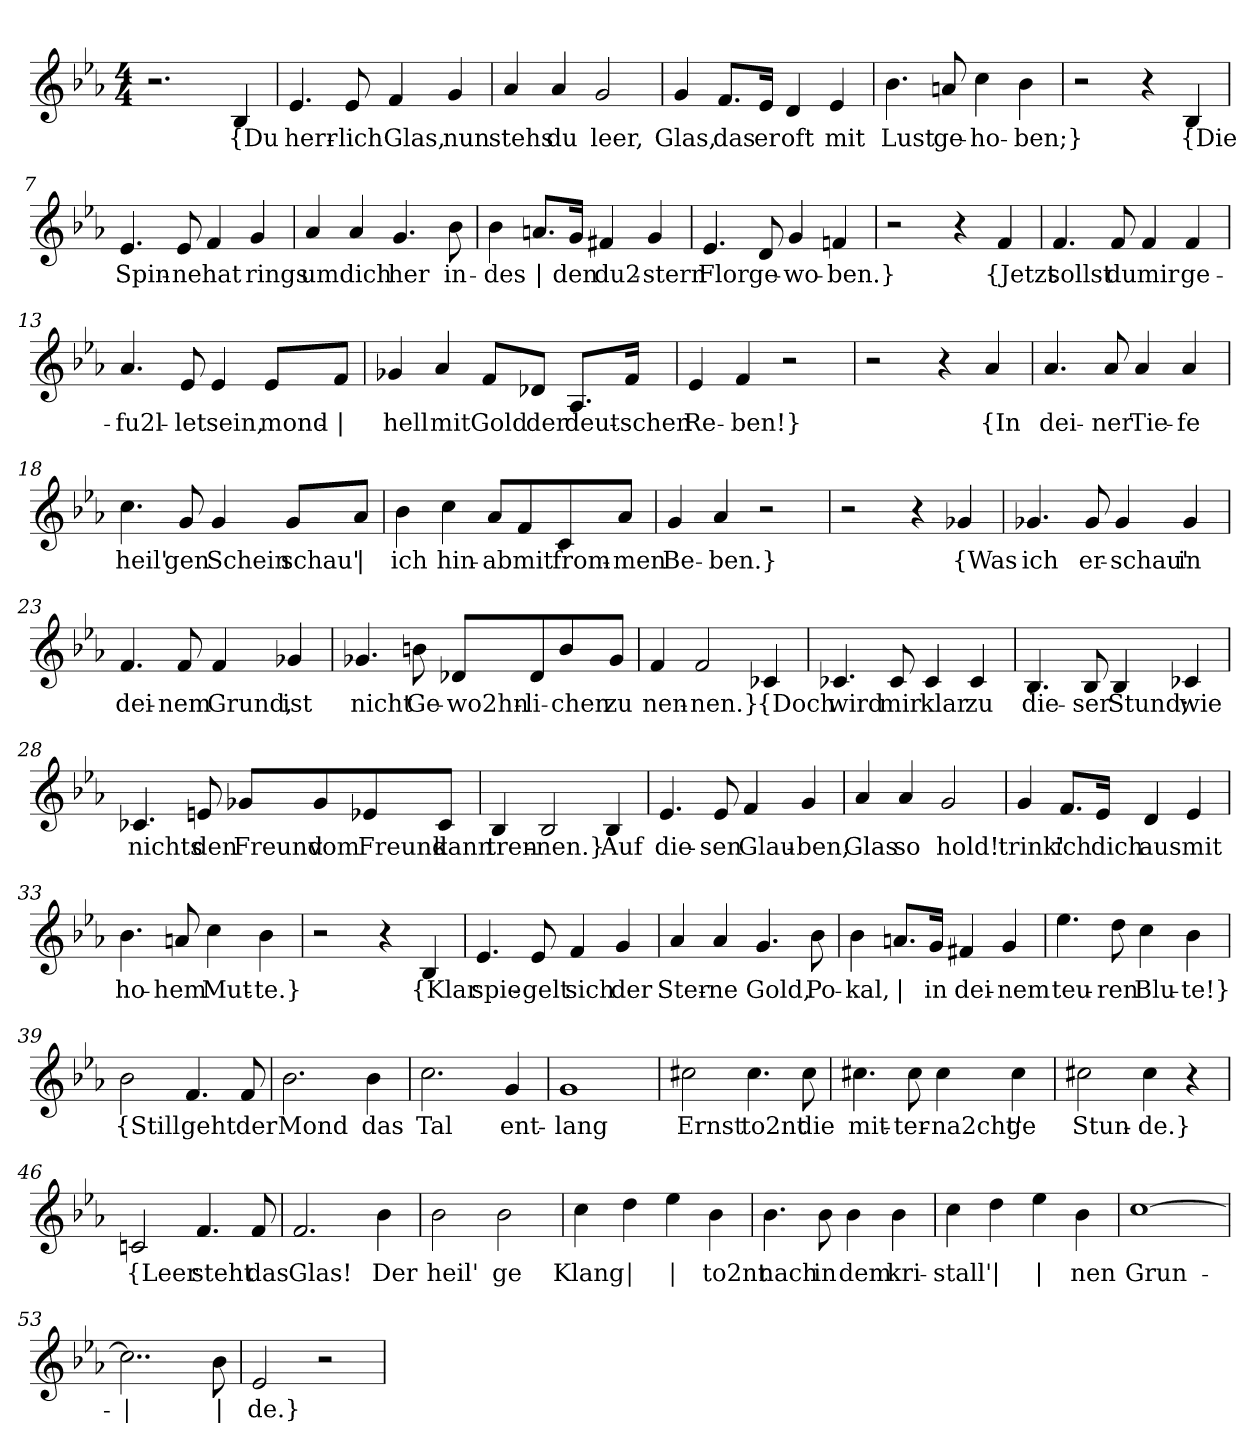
**kern	**text
*part1	*part1
*staff1	*staff1
*clefG2	*
*k[b-e-a-]	*
*M4/4	*
=1	=1
2.r	.
!	!LO:LY:b
4B-/	{Du
=2	=2
!	!LO:LY:b
4.e-/	herr-
!	!LO:LY:b
8e-/	-lich
!	!LO:LY:b
4f/	Glas,
!	!LO:LY:b
4g/	nun
=3	=3
!	!LO:LY:b
4a-/	stehs
!	!LO:LY:b
4a-/	du
!	!LO:LY:b
2g/	leer,
=4	=4
!	!LO:LY:b
4g/	Glas,
!	!LO:LY:b
8.f/L	das
!	!LO:LY:b
16e-/Jk	er
!	!LO:LY:b
4d/	oft
!	!LO:LY:b
4e-/	mit
=5	=5
!	!LO:LY:b
4.b-\	Lust
!	!LO:LY:b
8an/	ge-
!	!LO:LY:b
4cc\	-ho-
!	!LO:LY:b
4b-\	-ben;}
=6	=6
2r	.
4r	.
!	!LO:LY:b
4B-/	{Die
!!LO:LB:g=z
=7	=7
!	!LO:LY:b
4.e-/	Spin-
!	!LO:LY:b
8e-/	-ne
!	!LO:LY:b
4f/	hat
!	!LO:LY:b
4g/	rings
=8	=8
!	!LO:LY:b
4a-/	um
!	!LO:LY:b
4a-/	dich
!	!LO:LY:b
4.g/	her
!	!LO:LY:b
8b-\	in-
=9	=9
!	!LO:LY:b
4b-\	des
!	!LO:LY:b
8.an/L	|
!	!LO:LY:b
16g/Jk	den
!	!LO:LY:b
4f#X/	du2-
!	!LO:LY:b
4g/	-stern
=10	=10
!	!LO:LY:b
4.e-/	Flor
!	!LO:LY:b
8d/	ge-
!	!LO:LY:b
4g/	-wo-
!	!LO:LY:b
4fn/	-ben.}
=11	=11
2r	.
4r	.
!	!LO:LY:b
4f/	{Jetzt
!!LO:LB:g=z
=12	=12
!	!LO:LY:b
4.f/	sollst
!	!LO:LY:b
8f/	du
!	!LO:LY:b
4f/	mir
!	!LO:LY:b
4f/	ge-
=13	=13
!	!LO:LY:b
4.a-/	-fu2l-
!	!LO:LY:b
8e-/	-let
!	!LO:LY:b
4e-/	sein,
!	!LO:LY:b
8e-/L	mond-
!	!LO:LY:b
8f/J	|
=14	=14
!	!LO:LY:b
4g-X/	-hell
!	!LO:LY:b
4a-/	mit
!	!LO:LY:b
8f/L	Gold
!	!LO:LY:b
8d-X/J	der
!	!LO:LY:b
8.A-/L	deut-
!	!LO:LY:b
16f/Jk	-schen
=15	=15
!	!LO:LY:b
4e-/	Re-
!	!LO:LY:b
4f/	-ben!}
2r	.
=16	=16
2r	.
4r	.
!	!LO:LY:b
4a-/	{In
!!LO:LB:g=z
=17	=17
!	!LO:LY:b
4.a-/	dei-
!	!LO:LY:b
8a-/	-ner
!	!LO:LY:b
4a-/	Tie-
!	!LO:LY:b
4a-/	-fe
=18	=18
!	!LO:LY:b
4.cc\	heil'
!	!LO:LY:b
8g/	gen
!	!LO:LY:b
4g/	Schein
!	!LO:LY:b
8g/L	schau'
!	!LO:LY:b
8a-/J	|
=19	=19
!	!LO:LY:b
4b-\	ich
!	!LO:LY:b
4cc\	hin-
!	!LO:LY:b
8a-/L	-ab
!	!LO:LY:b
8f/	mit
!	!LO:LY:b
8c/	from-
!	!LO:LY:b
8a-/J	-men
=20	=20
!	!LO:LY:b
4g/	Be-
!	!LO:LY:b
4a-/	-ben.}
2r	.
=21	=21
2r	.
4r	.
!	!LO:LY:b
4g-X/	{Was
!!LO:LB:g=z
=22	=22
!	!LO:LY:b
4.g-X/	ich
!	!LO:LY:b
8g-/	er-
!	!LO:LY:b
4g-/	-schau'
!	!LO:LY:b
4g-/	in
=23	=23
!	!LO:LY:b
4.f/	dei-
!	!LO:LY:b
8f/	-nem
!	!LO:LY:b
4f/	Grund,
!	!LO:LY:b
4g-X/	ist
=24	=24
!	!LO:LY:b
4.g-X/	nicht
!	!LO:LY:b
8bn\	Ge-
!	!LO:LY:b
8d-X/L	-wo2hn-
!	!LO:LY:b
8d-/	-li-
!	!LO:LY:b
8b/	-chen
!	!LO:LY:b
8g-/J	-zu
=25	=25
!	!LO:LY:b
4f/	nen-
!	!LO:LY:b
2f/	-nen.}
!	!LO:LY:b
4c-X/	{Doch
!!LO:LB:g=z
=26	=26
!	!LO:LY:b
4.c-X/	wird
!	!LO:LY:b
8c-/	mir
!	!LO:LY:b
4c-/	klar
!	!LO:LY:b
4c-/	zu
=27	=27
!	!LO:LY:b
4.B-/	die-
!	!LO:LY:b
8B-/	-ser
!	!LO:LY:b
4B-/	Stund;
!	!LO:LY:b
4c-X/	wie
=28	=28
!	!LO:LY:b
4.c-X/	nichts
!	!LO:LY:b
8en/	den
!	!LO:LY:b
8g-X/L	Freund
!	!LO:LY:b
8g-/	vom
!	!LO:LY:b
8e-X/	Freund
!	!LO:LY:b
8c-/J	kann
=29	=29
!	!LO:LY:b
4B-/	tren-
!	!LO:LY:b
2B-/	-nen.}
!	!LO:LY:b
4B-/	Auf
!!LO:LB:g=z
=30	=30
!	!LO:LY:b
4.e-/	die-
!	!LO:LY:b
8e-/	-sen
!	!LO:LY:b
4f/	Glau-
!	!LO:LY:b
4g/	-ben,
=31	=31
!	!LO:LY:b
4a-/	Glas
!	!LO:LY:b
4a-/	so
!	!LO:LY:b
2g/	hold!
=32	=32
!	!LO:LY:b
4g/	trink'
!	!LO:LY:b
8.f/L	ich
!	!LO:LY:b
16e-/Jk	dich
!	!LO:LY:b
4d/	aus
!	!LO:LY:b
4e-/	mit
=33	=33
!	!LO:LY:b
4.b-\	ho-
!	!LO:LY:b
8an/	-hem
!	!LO:LY:b
4cc\	Mut-
!	!LO:LY:b
4b-\	-te.}
=34	=34
2r	.
4r	.
!	!LO:LY:b
4B-/	{Klar
!!LO:LB:g=z
=35	=35
!	!LO:LY:b
4.e-/	spie-
!	!LO:LY:b
8e-/	-gelt
!	!LO:LY:b
4f/	sich
!	!LO:LY:b
4g/	der
=36	=36
!	!LO:LY:b
4a-/	Ster-
!	!LO:LY:b
4a-/	-ne
!	!LO:LY:b
4.g/	Gold,
!	!LO:LY:b
8b-\	Po-
=37	=37
!	!LO:LY:b
4b-\	kal,
!	!LO:LY:b
8.an/L	|
!	!LO:LY:b
16g/Jk	in
!	!LO:LY:b
4f#X/	dei-
!	!LO:LY:b
4g/	-nem
=38	=38
!	!LO:LY:b
4.ee-\	teu-
!	!LO:LY:b
8dd\	-ren
!	!LO:LY:b
4cc\	Blu-
!	!LO:LY:b
4b-\	-te!}
=39	=39
!	!LO:LY:b
2b-\	{Still
!	!LO:LY:b
4.f/	geht
!	!LO:LY:b
8f/	der
!!LO:LB:g=z
=40	=40
!	!LO:LY:b
2.b-\	Mond
!	!LO:LY:b
4b-\	das
=41	=41
!	!LO:LY:b
2.cc\	Tal
!	!LO:LY:b
4g/	ent-
=42	=42
!	!LO:LY:b
1g	-lang
=43	=43
!	!LO:LY:b
2cc#X\	Ernst
!	!LO:LY:b
4.cc#\	to2nt
!	!LO:LY:b
8cc#\	die
=44	=44
!	!LO:LY:b
4.cc#X\	mit-
!	!LO:LY:b
8cc#\	ter-
!	!LO:LY:b
4cc#\	-na2cht'
!	!LO:LY:b
4cc#\	ge
=45	=45
!	!LO:LY:b
2cc#X\	Stun-
!	!LO:LY:b
4cc#\	-de.}
4r	.
=46	=46
!	!LO:LY:b
2cn/	{Leer
!	!LO:LY:b
4.f/	steht
!	!LO:LY:b
8f/	das
!!LO:LB:g=z
=47	=47
!	!LO:LY:b
2.f/	Glas!
!	!LO:LY:b
4b-\	Der
=48	=48
!	!LO:LY:b
2b-\	heil'
!	!LO:LY:b
2b-\	ge
=49	=49
!	!LO:LY:b
4cc\	Klang
!	!LO:LY:b
4dd\	|
!	!LO:LY:b
4ee-\	|
!	!LO:LY:b
4b-\	to2nt
=50	=50
!	!LO:LY:b
4.b-\	nach
!	!LO:LY:b
8b-\	in
!	!LO:LY:b
4b-\	dem
!	!LO:LY:b
4b-\	kri-
=51	=51
!	!LO:LY:b
4cc\	stall'
!	!LO:LY:b
4dd\	|
!	!LO:LY:b
4ee-\	|
!	!LO:LY:b
4b-\	nen
=52	=52
!	!LO:LY:b
[1cc	Grun-
=53	=53
!	!LO:LY:b
2..cc\]	|
!	!LO:LY:b
8b-\	|
=54	=54
!	!LO:LY:b
2e-/	-de.}
2r	.
=	=
*-	*-
